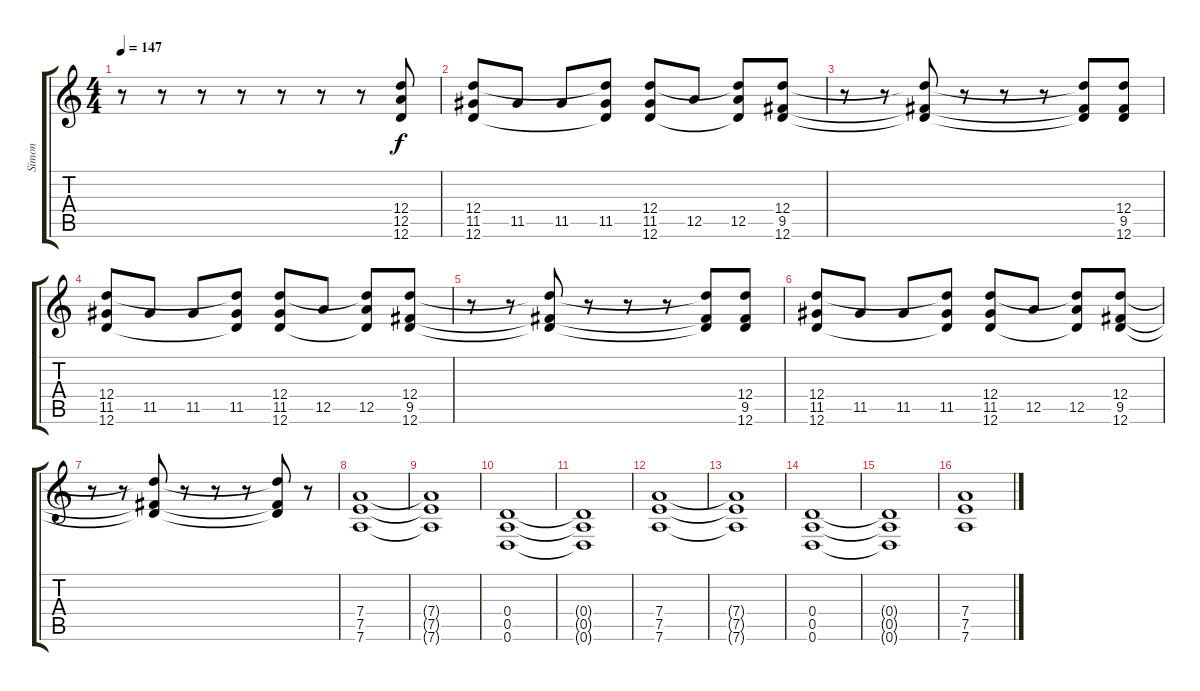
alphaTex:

\track ("Simon" "Simon") {instrument electricguitarclean}
\staff {score tabs}
\tuning (E4 B3 G3 D3 A2 D2) {hide}
\ts (4 4)
\tempo 147
\clef g2
\ks c
r.8{dy f instrument distortionguitar} r.8 r.8 r.8 r.8 r.8 r.8 (12.4{t} 12.5{t} 12.6{t}).8 |
(12.4 11.5 12.6).8{instrument distortionguitar} 11.5.8 11.5.8 (12.4{t} 11.5 12.6{t}).8 (12.4 11.5 12.6).8 12.5.8 (12.4{t} 12.5 12.6{t}).8 (12.4 9.5 12.6).8 |
r.8{instrument distortionguitar} r.8 (12.4{t} 9.5{t} 12.6{t}).8 r.8 r.8 r.8 (12.4{t} 9.5{t} 12.6{t}).8 (12.4 9.5 12.6).8 |
(12.4 11.5 12.6).8{instrument distortionguitar} 11.5.8 11.5.8 (12.4{t} 11.5 12.6{t}).8 (12.4 11.5 12.6).8 12.5.8 (12.4{t} 12.5 12.6{t}).8 (12.4 9.5 12.6).8 |
r.8{instrument distortionguitar} r.8 (12.4{t} 9.5{t} 12.6{t}).8 r.8 r.8 r.8 (12.4{t} 9.5{t} 12.6{t}).8 (12.4 9.5 12.6).8 |
(12.4 11.5 12.6).8{instrument distortionguitar} 11.5.8 11.5.8 (12.4{t} 11.5 12.6{t}).8 (12.4 11.5 12.6).8 12.5.8 (12.4{t} 12.5 12.6{t}).8 (12.4 9.5 12.6).8 |
r.8{instrument distortionguitar} r.8 (12.4{t} 9.5{t} 12.6{t}).8 r.8 r.8 r.8 (12.4{t} 9.5{t} 12.6{t}).8 r.8 |
(7.4 7.5 7.6).1{instrument distortionguitar} |
(7.4{t} 7.5{t} 7.6{t}).1{instrument distortionguitar} |
(0.4 0.5 0.6).1{instrument distortionguitar} |
(0.4{t} 0.5{t} 0.6{t}).1{instrument distortionguitar} |
(7.4 7.5 7.6).1{instrument distortionguitar} |
(7.4{t} 7.5{t} 7.6{t}).1{instrument distortionguitar} |
(0.4 0.5 0.6).1{instrument distortionguitar} |
(0.4{t} 0.5{t} 0.6{t}).1{instrument distortionguitar} |
(7.4 7.5 7.6).1{instrument distortionguitar}
